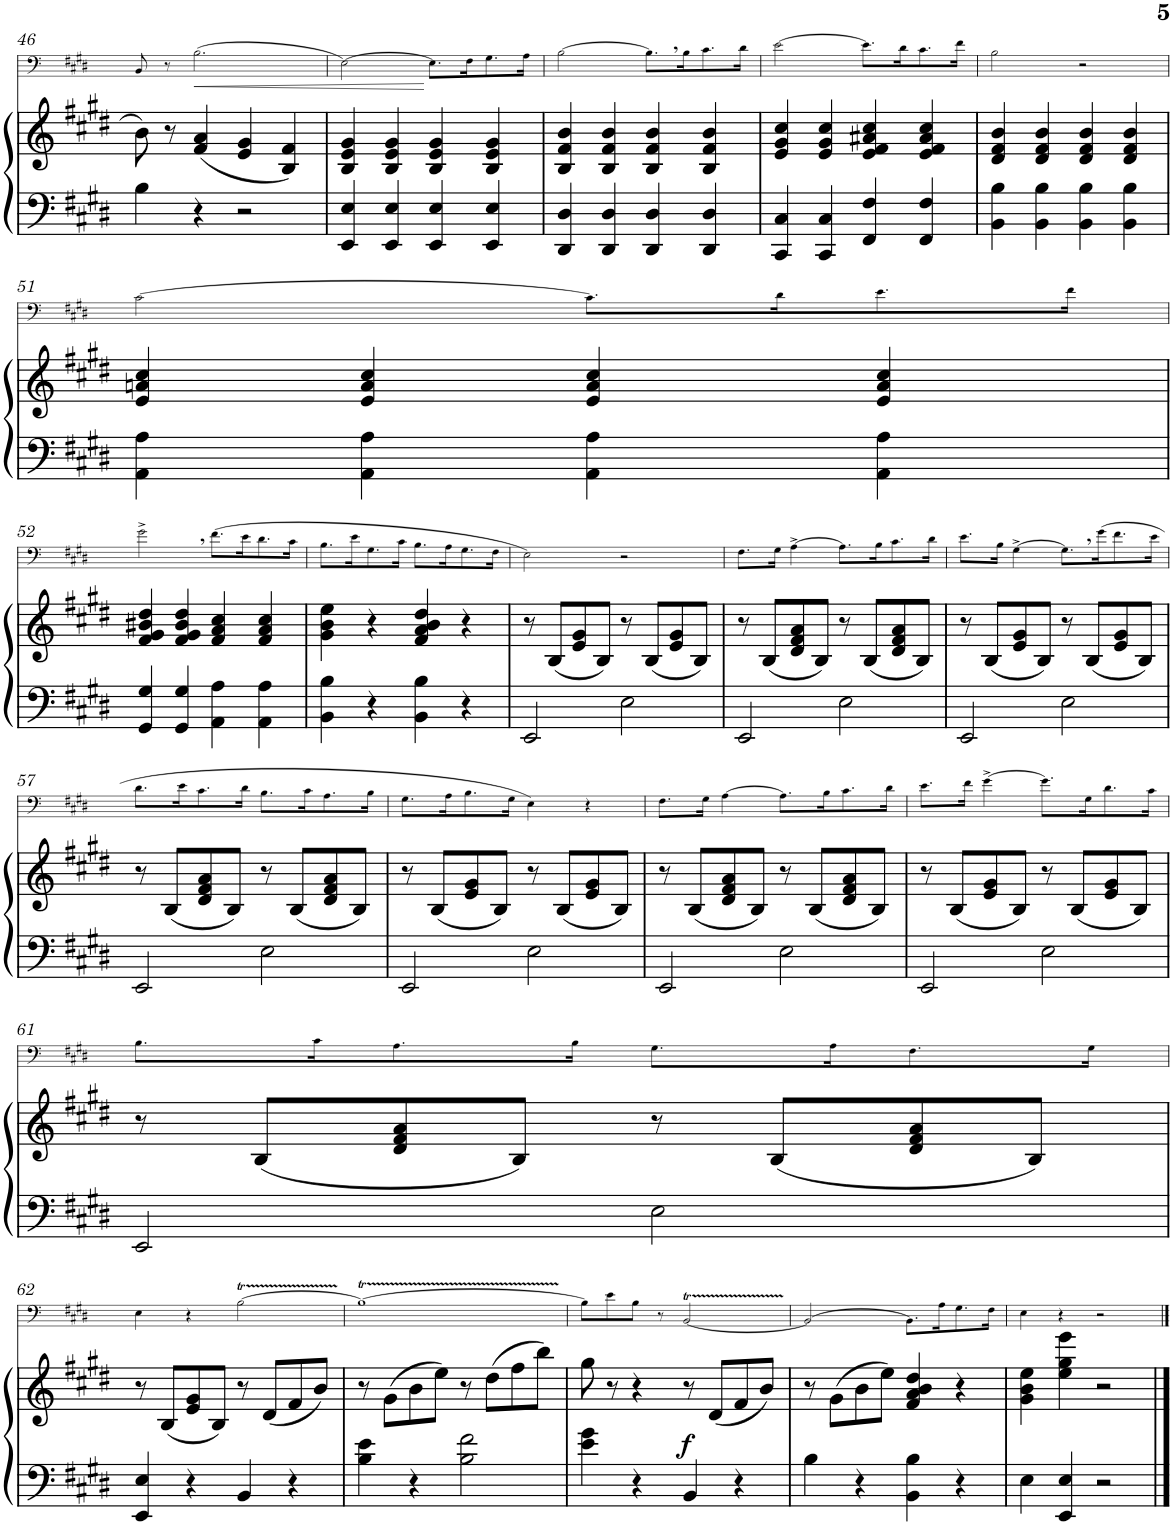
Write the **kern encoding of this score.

**kern	**kern	**dynam	**kern	**dynam
*part2	*part2	*part2	*part1	*part1
*staff3	*staff2	*staff2/3	*staff1	*staff1
*I"Piano	*	*	*I"Trombone	*
*I'Pno	*	*	*I'Trb	*
!!LO:PB:g=z
*clefF4	*clefG2	*	*clefF4	*
*k[f#c#g#d#]	*k[f#c#g#d#]	*	*k[f#c#g#d#]	*
*M4/4	*M4/4	*	*M4/4	*
*met(c)	*met(c)	*	*met(c)	*
=46	=46	=46	=46	=46
4B\	8b\	.	8BB/	.
.	8r	.	8r	.
!	!	!	!	!LO:HP:b
4r	(4f#/ 4a/	.	(2.B\	<
2r	4e/ 4g#/	.	.	.
.	4B/ 4f#/)	.	.	.
=47	=47	=47	=47	=47
4EE/ 4E/	4B/ 4e/ 4g#/	.	[>2E\)	.
4EE/ 4E/	4B/ 4e/ 4g#/	.	.	.
4EE/ 4E/	4B/ 4e/ 4g#/	.	8.E\L]	[
.	.	.	16F#\K	.
4EE/ 4E/	4B/ 4e/ 4g#/	.	8.G#\	.
.	.	.	16A\Jk	.
=48	=48	=48	=48	=48
4DD#/ 4D#/	4B/ 4f#/ 4b/	.	[>2B\	.
4DD#/ 4D#/	4B/ 4f#/ 4b/	.	.	.
4DD#/ 4D#/	4B/ 4f#/ 4b/	.	8.B,\L]	.
.	.	.	16B\K	.
4DD#/ 4D#/	4B/ 4f#/ 4b/	.	8.c#\	.
.	.	.	16d#\Jk	.
=49	=49	=49	=49	=49
4CC#/ 4C#/	4e/ 4g#/ 4cc#/	.	[>2e\	.
4CC#/ 4C#/	4e/ 4g#/ 4cc#/	.	.	.
4FF#/ 4F#/	4e/ 4f#/ 4a#X/ 4cc#/	.	8.e\L]	.
.	.	.	16d#\K	.
4FF#/ 4F#/	4e/ 4f#/ 4a#/ 4cc#/	.	8.c#\	.
.	.	.	16f#\Jk	.
=50	=50	=50	=50	=50
4BB\ 4B\	4d#/ 4f#/ 4b/	.	2B\	.
4BB\ 4B\	4d#/ 4f#/ 4b/	.	.	.
4BB\ 4B\	4d#/ 4f#/ 4b/	.	2r	.
4BB\ 4B\	4d#/ 4f#/ 4b/	.	.	.
!!LO:LB:g=z
=51	=51	=51	=51	=51
4AA\ 4A\	4e/ 4an/ 4cc#/	.	[>2c#\	.
4AA\ 4A\	4e/ 4a/ 4cc#/	.	.	.
4AA\ 4A\	4e/ 4a/ 4cc#/	.	8.c#\L]	.
.	.	.	16d#\K	.
4AA\ 4A\	4e/ 4a/ 4cc#/	.	8.e\	.
.	.	.	16f#\Jk	.
!!LO:LB:g=z
=52	=52	=52	=52	=52
4GG#/ 4G#/	4f#/ 4g#/ 4b#X/ 4dd#/	.	2g#^,\	.
4GG#/ 4G#/	4f#/ 4g#/ 4b#/ 4dd#/	.	.	.
4AA\ 4A\	4f#/ 4a/ 4cc#/	.	(8.f#\L	.
.	.	.	16e\K	.
4AA\ 4A\	4f#/ 4a/ 4cc#/	.	8.d#\	.
.	.	.	16c#\Jk	.
=53	=53	=53	=53	=53
4BB\ 4B\	4g#\ 4b\ 4ee\	.	8.B\L	.
.	.	.	16e\K	.
4r	4r	.	8.G#\	.
.	.	.	16c#\Jk	.
4BB\ 4B\	4f#/ 4a/ 4b/ 4dd#/	.	8.B\L	.
.	.	.	16A\K	.
4r	4r	.	8.G#\	.
.	.	.	16F#\Jk	.
=54	=54	=54	=54	=54
2EE/	8r	.	2E\)	.
.	(8B/L	.	.	.
.	8e/ 8g#/	.	.	.
.	8B/J)	.	.	.
2E\	8r	.	2r	.
.	(8B/L	.	.	.
.	8e/ 8g#/	.	.	.
.	8B/J)	.	.	.
=55	=55	=55	=55	=55
2EE/	8r	.	8.F#\L	.
.	(8B/L	.	.	.
.	.	.	16G#\Jk	.
.	8d#/ 8f#/ 8a/	.	[>4A^\	.
.	8B/J)	.	.	.
2E\	8r	.	8.A\L]	.
.	(8B/L	.	.	.
.	.	.	16B\K	.
.	8d#/ 8f#/ 8a/	.	8.c#\	.
.	8B/J)	.	.	.
.	.	.	16d#\Jk	.
=56	=56	=56	=56	=56
2EE/	8r	.	8.e\L	.
.	(8B/L	.	.	.
.	.	.	16B\Jk	.
.	8e/ 8g#/	.	[>4G#^\	.
.	8B/J)	.	.	.
2E\	8r	.	8.G#,\L]	.
.	(8B/L	.	.	.
.	.	.	(16g#\K	.
.	8e/ 8g#/	.	8.f#\	.
.	8B/J)	.	.	.
.	.	.	16e\Jk	.
!!LO:LB:g=z
=57	=57	=57	=57	=57
2EE/	8r	.	8.d#\L	.
.	(8B/L	.	.	.
.	.	.	16e\K	.
.	8d#/ 8f#/ 8a/	.	8.c#\	.
.	8B/J)	.	.	.
.	.	.	16d#\Jk	.
2E\	8r	.	8.B\L	.
.	(8B/L	.	.	.
.	.	.	16c#\K	.
.	8d#/ 8f#/ 8a/	.	8.A\	.
.	8B/J)	.	.	.
.	.	.	16B\Jk	.
=58	=58	=58	=58	=58
2EE/	8r	.	8.G#\L	.
.	(8B/L	.	.	.
.	.	.	16A\K	.
.	8e/ 8g#/	.	8.B\	.
.	8B/J)	.	.	.
.	.	.	16G#\Jk	.
2E\	8r	.	4E\)	.
.	(8B/L	.	.	.
.	8e/ 8g#/	.	4r	.
.	8B/J)	.	.	.
=59	=59	=59	=59	=59
2EE/	8r	.	8.F#\L	.
.	(8B/L	.	.	.
.	.	.	16G#\Jk	.
.	8d#/ 8f#/ 8a/	.	[>4A\	.
.	8B/J)	.	.	.
2E\	8r	.	8.A\L]	.
.	(8B/L	.	.	.
.	.	.	16B\K	.
.	8d#/ 8f#/ 8a/	.	8.c#\	.
.	8B/J)	.	.	.
.	.	.	16d#\Jk	.
=60	=60	=60	=60	=60
2EE/	8r	.	8.e\L	.
.	(8B/L	.	.	.
.	.	.	16f#\Jk	.
.	8e/ 8g#/	.	[>4g#^\	.
.	8B/J)	.	.	.
2E\	8r	.	8.g#\L]	.
.	(8B/L	.	.	.
.	.	.	16G#\K	.
.	8e/ 8g#/	.	8.d#\	.
.	8B/J)	.	.	.
.	.	.	16c#\Jk	.
!!LO:LB:g=z
=61	=61	=61	=61	=61
2EE/	8r	.	8.B\L	.
.	(8B/L	.	.	.
.	.	.	16c#\K	.
.	8d#/ 8f#/ 8a/	.	8.A\	.
.	8B/J)	.	.	.
.	.	.	16B\Jk	.
2E\	8r	.	8.G#\L	.
.	(8B/L	.	.	.
.	.	.	16A\K	.
.	8d#/ 8f#/ 8a/	.	8.F#\	.
.	8B/J)	.	.	.
.	.	.	16G#\Jk	.
!!LO:LB:g=z
=62	=62	=62	=62	=62
4EE/ 4E/	8r	.	4E\	.
.	(8B/L	.	.	.
4r	8e/ 8g#/	.	4r	.
.	8B/J)	.	.	.
4BB/	8r	.	[>2BT\	.
.	(8d#/L	.	.	.
4r	8f#/	.	.	.
.	8b/J)	.	.	.
=63	=63	=63	=63	=63
4B\ 4e\	8r	.	1BT_	.
.	(8g#\L	.	.	.
4r	8b\	.	.	.
.	8ee\J)	.	.	.
2B\ 2f#\	8r	.	.	.
.	(8dd#\L	.	.	.
.	8ff#\	.	.	.
.	8bb\J)	.	.	.
=64	=64	=64	=64	=64
4e\ 4g#\	8gg#\	.	8B\L]	.
.	8r	.	8e\	.
4r	4r	.	8B\J	.
.	.	.	8r	.
!	!	!LO:DY:b	!	!
4BB/	8r	f	[2BBT/	.
.	(8d#/L	.	.	.
4r	8f#/	.	.	.
.	8b/J)	.	.	.
=65	=65	=65	=65	=65
4B\	8r	.	2BB/_	.
.	(8g#\L	.	.	.
4r	8b\	.	.	.
.	8ee\J)	.	.	.
4BB\ 4B\	4f#/ 4a/ 4b/ 4dd#/	.	8.BB\L]	.
.	.	.	16A\K	.
4r	4r	.	8.G#\	.
.	.	.	16F#\Jk	.
=66	=66	=66	=66	=66
4E\	4g#\ 4b\ 4ee\	.	4E\	.
4EE/ 4E/	4ee\ 4gg#\ 4eee\	.	4r	.
2r	2r	.	2r	.
==	==	==	==	==
*-	*-	*-	*-	*-
